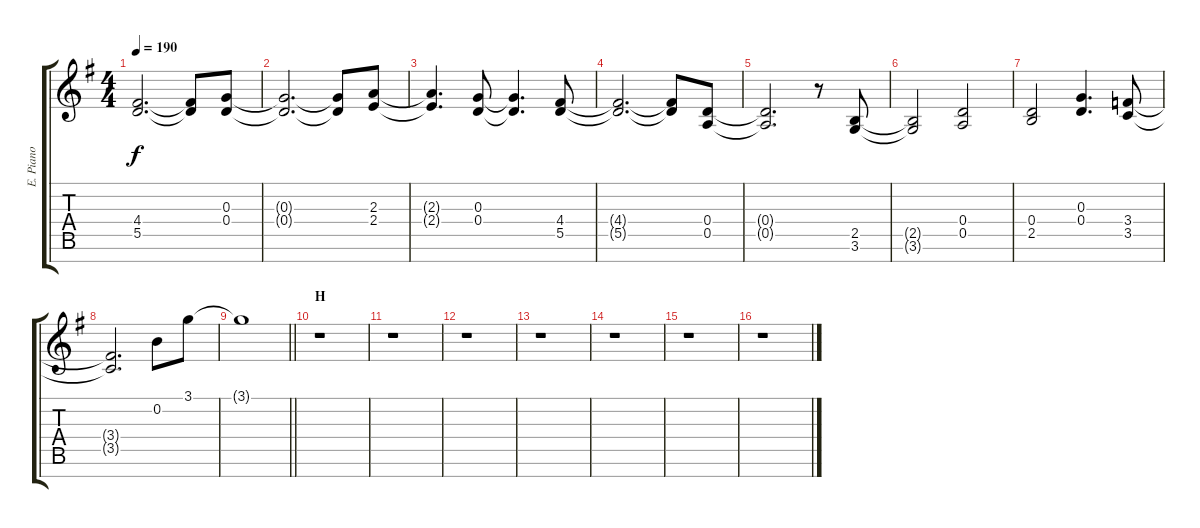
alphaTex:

\track ("E. Piano" "E. Piano") {instrument fx4atmosphere}
\staff {score tabs}
\tuning (E5 B4 G4 D4 A3 E3 B2) {hide}
\ts (4 4)
\tempo 190
\clef g2
\ks g
(4.4{t} 5.5{t}).2{d dy f} (4.4{t} 5.5{t}).8 (0.3 0.4).8 |
(0.3{t} 0.4{t}).2{d} (0.3{t} 0.4{t}).8 (2.3 2.4).8 |
(2.3{t} 2.4{t}).4{d} (0.3 0.4).8 (0.3{t} 0.4{t}).4{d} (4.4 5.5).8 |
(4.4{t} 5.5{t}).2{d} (4.4{t} 5.5{t}).8 (0.4 0.5).8 |
(0.4{t} 0.5{t}).2{d} r.8 (2.5 3.6).8 |
(2.5{t} 3.6{t}).2 (0.4 0.5).2 |
(0.4 2.5).2 (0.3 0.4).4{d} (3.4 3.5).8 |
(3.4{t} 3.5{t}).2{d} 0.2.8 3.1.8 |
\barLineRight lightlight
3.1{t}.1 |
\section ("" "H")
r.1 |
r.1 |
r.1 |
r.1 |
r.1 |
r.1 |
r.1
